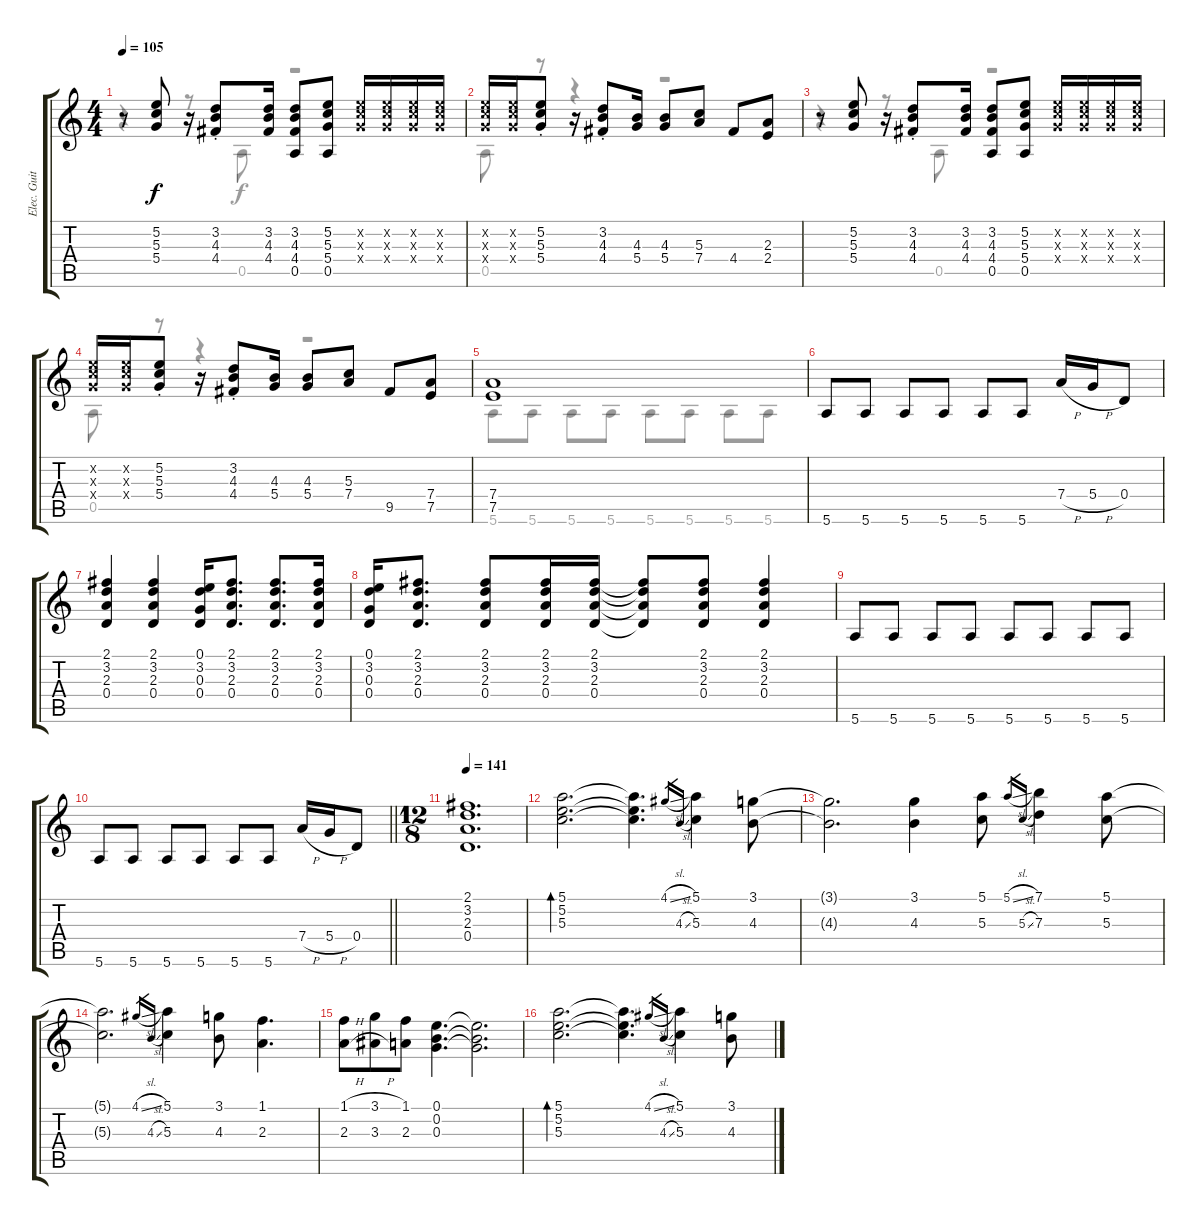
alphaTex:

\track ("Elec. Guitar 3" "Elec. Guit") {instrument electricguitarclean}
\staff {score tabs}
\tuning (E4 B3 G3 D3 A2 E2) {hide}
\voice
\ts (4 4)
\tempo 105
\clef g2
\ks c
r.8{dy f} (5.2 5.3 5.4).8 r.16 (3.2{st} 4.3{st} 4.4{st}).8 (3.2 4.3 4.4).16 (3.2 4.3 4.4 0.5).8 (5.2 5.3 5.4 0.5).8 (5.2{x} 5.3{x} 5.4{x}).16 (5.2{x} 5.3{x} 5.4{x}).16 (5.2{x} 5.3{x} 5.4{x}).16 (5.2{x} 5.3{x} 5.4{x}).16 |
(5.2{x} 5.3{x} 5.4{x}).16 (5.2{x} 5.3{x} 5.4{x}).16 (5.2{st} 5.3{st} 5.4{st}).8 r.16 (3.2{st} 4.3{st} 4.4{st}).8 (4.3 5.4).16 (4.3 5.4).8 (5.3 7.4).8 4.4.8 (2.3 2.4).8 |
r.8 (5.2 5.3 5.4).8 r.16 (3.2{st} 4.3{st} 4.4{st}).8 (3.2 4.3 4.4).16 (3.2 4.3 4.4 0.5).8 (5.2 5.3 5.4 0.5).8 (5.2{x} 5.3{x} 5.4{x}).16 (5.2{x} 5.3{x} 5.4{x}).16 (5.2{x} 5.3{x} 5.4{x}).16 (5.2{x} 5.3{x} 5.4{x}).16 |
(5.2{x} 5.3{x} 5.4{x}).16 (5.2{x} 5.3{x} 5.4{x}).16 (5.2{st} 5.3{st} 5.4{st}).8 r.16 (3.2{st} 4.3{st} 4.4{st}).8 (4.3 5.4).16 (4.3 5.4).8 (5.3 7.4).8 9.5.8 (7.4 7.5).8 |
(7.4 7.5).1 |
5.6.8 5.6.8 5.6.8 5.6.8 5.6.8 5.6.8 7.4{h}.16 5.4{h}.16 0.4.8 |
(2.1 3.2 2.3 0.4).4 (2.1 3.2 2.3 0.4).4 (0.1 3.2 0.3 0.4).16 (2.1 3.2 2.3 0.4).8{d} (2.1 3.2 2.3 0.4).8{d} (2.1 3.2 2.3 0.4).16 |
(0.1 3.2 0.3 0.4).16 (2.1 3.2 2.3 0.4).8{d} (2.1 3.2 2.3 0.4).8 (2.1 3.2 2.3 0.4).16 (2.1 3.2 2.3 0.4).16 (2.1{t} 3.2{t} 2.3{t} 0.4{t}).8 (2.1 3.2 2.3 0.4).8 (2.1 3.2 2.3 0.4).4 |
5.6.8 5.6.8 5.6.8 5.6.8 5.6.8 5.6.8 5.6.8 5.6.8 |
\barLineRight lightlight
5.6.8 5.6.8 5.6.8 5.6.8 5.6.8 5.6.8 7.4{h}.16 5.4{h}.16 0.4.8 |
\ts (12 8)
\tempo 141
(2.1 3.2 2.3 0.4).1{d} |
(5.1 5.2 5.3).2{d bd 30} (5.1{t} 5.2{t} 5.3{t}).4{d} 4.1{sl}.16{gr} 4.3{sl}.16{gr} (5.1 5.3).4 (3.1 4.3).8 |
(3.1{t} 4.3{t}).2{d} (3.1 4.3).4 (5.1 5.3).8 5.1{sl}.16{gr} 5.3{sl}.16{gr} (7.1 7.3).4 (5.1 5.3).8 |
(5.1{t} 5.3{t}).2{d} 4.1{sl}.16{gr} 4.3{sl}.16{gr} (5.1 5.3).4 (3.1 4.3).8 (1.1 2.3).4{d} |
(1.1{h} 2.3{h}).8 (3.1{h} 3.3{h}).8 (1.1 2.3).8 (0.1 0.2 0.3).4{d} (0.1{t} 0.2{t} 0.3{t}).2{d} |
(5.1 5.2 5.3).2{d bd 30} (5.1{t} 5.2{t} 5.3{t}).4{d} 4.1{sl}.16{gr} 4.3{sl}.16{gr} (5.1 5.3).4 (3.1 4.3).8
\voice
\clef g2
\ottava regular
\simile none
\ks c
r.4{dy f} r.8 0.5.8 r.2 |
0.5.8 r.8 r.4 r.2 |
r.4 r.8 0.5.8 r.2 |
0.5.8 r.8 r.4 r.2 |
5.6.8 5.6.8 5.6.8 5.6.8 5.6.8 5.6.8 5.6.8 5.6.8 |
|
|
|
|
\barLineRight lightlight
|
|
|
|
|
|
